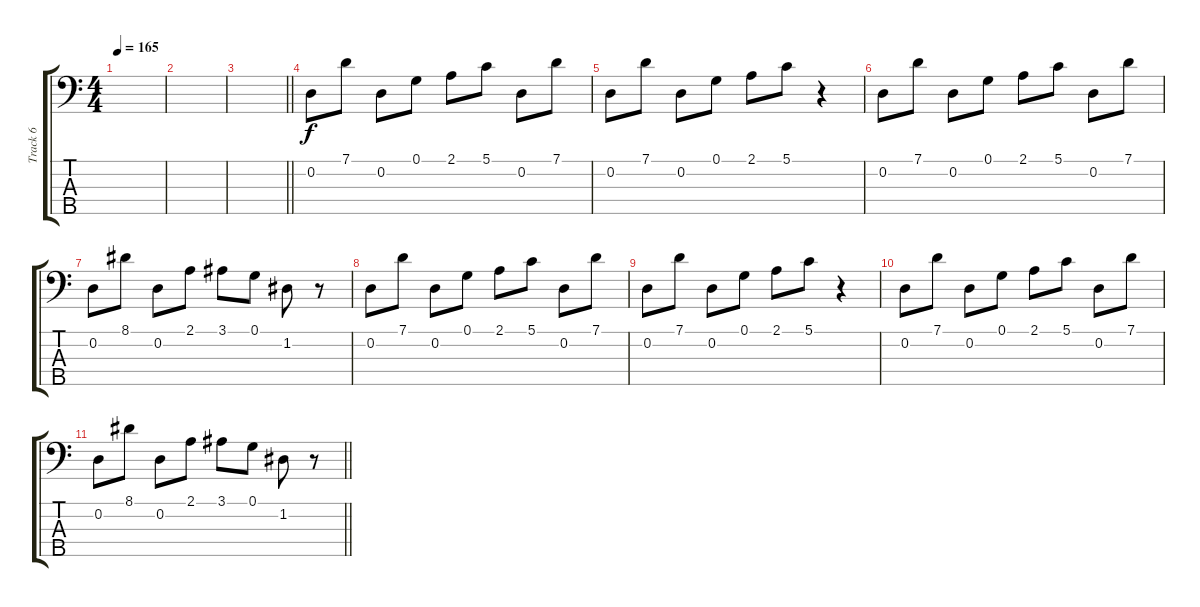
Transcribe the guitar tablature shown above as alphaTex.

\track ("Track 6" "Track 6") {instrument electricbassfinger}
\staff {score tabs}
\tuning (G2 D2 A1 E1 B0) {hide}
\ts (4 4)
\tempo 165
\clef f4
\ks c
|
|
\barLineRight lightlight
|
0.2.8 7.1.8 0.2.8 0.1.8 2.1.8 5.1.8 0.2.8 7.1.8 |
0.2.8 7.1.8 0.2.8 0.1.8 2.1.8 5.1.8 r.4 |
0.2.8 7.1.8 0.2.8 0.1.8 2.1.8 5.1.8 0.2.8 7.1.8 |
0.2.8 8.1.8 0.2.8 2.1.8 3.1.8 0.1.8 1.2.8 r.8 |
0.2.8 7.1.8 0.2.8 0.1.8 2.1.8 5.1.8 0.2.8 7.1.8 |
0.2.8 7.1.8 0.2.8 0.1.8 2.1.8 5.1.8 r.4 |
0.2.8 7.1.8 0.2.8 0.1.8 2.1.8 5.1.8 0.2.8 7.1.8 |
\barLineRight lightlight
0.2.8 8.1.8 0.2.8 2.1.8 3.1.8 0.1.8 1.2.8 r.8
